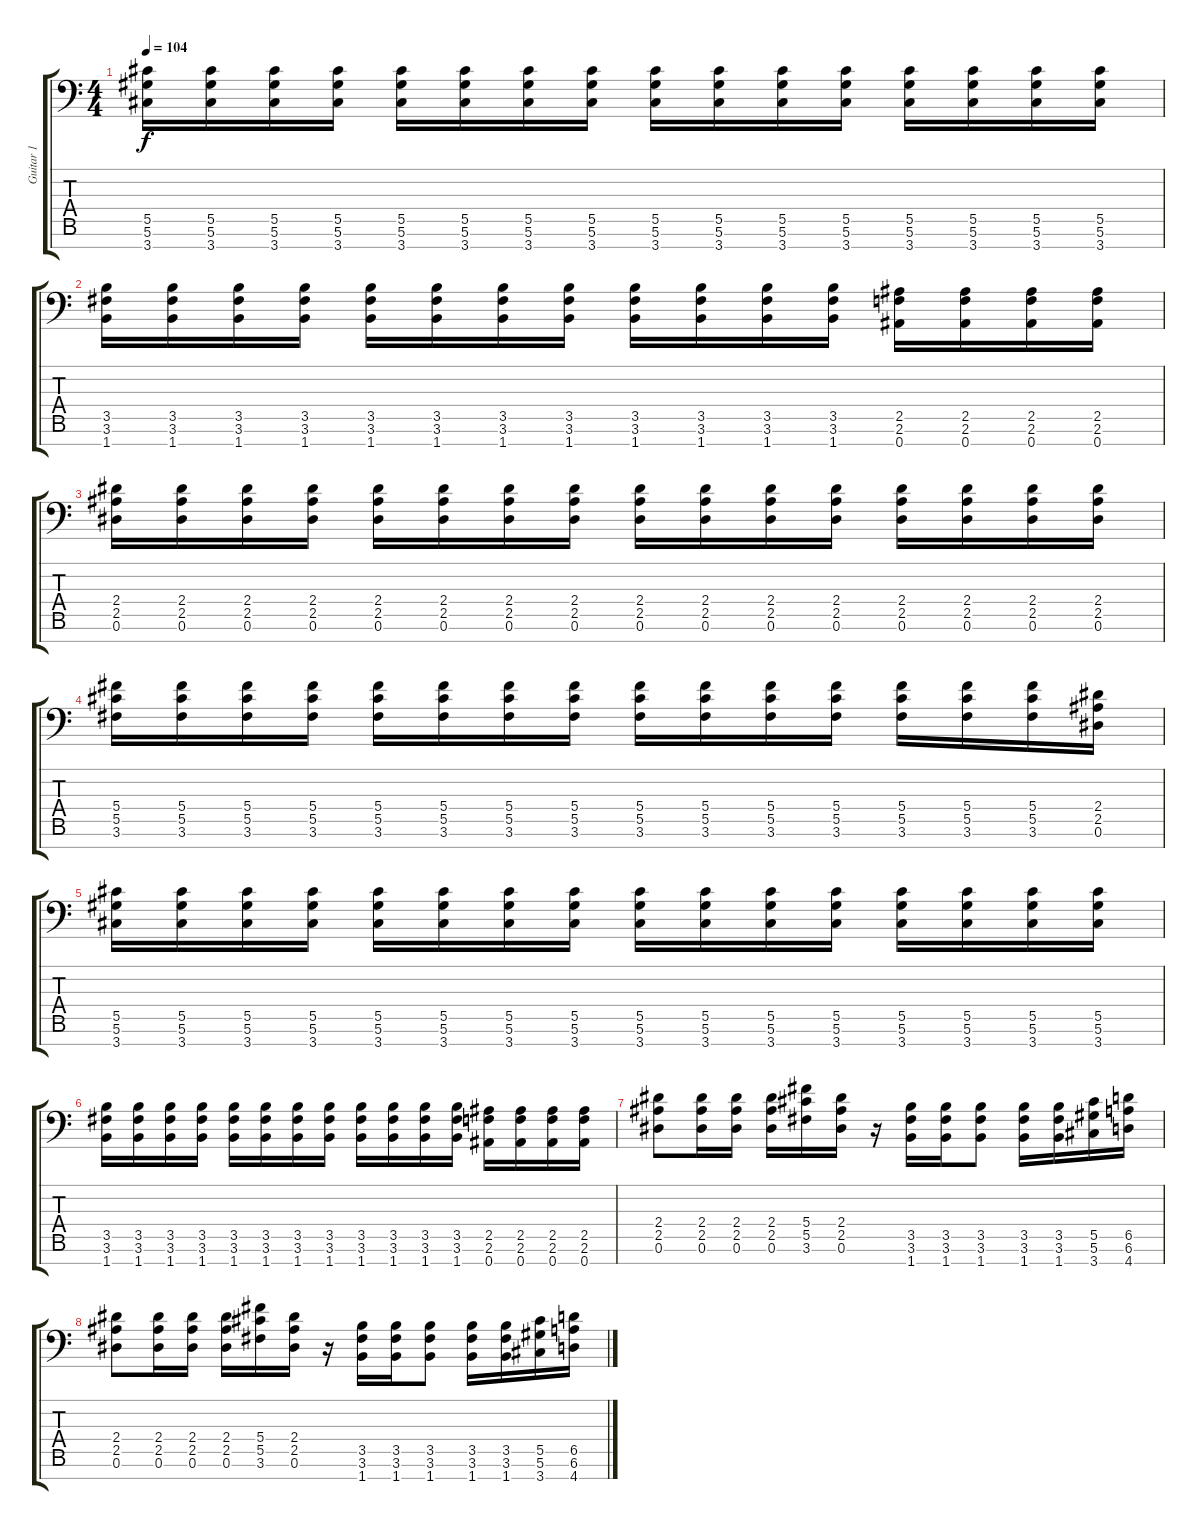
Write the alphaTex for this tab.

\track ("Guitar 1" "Guitar 1") {instrument distortionguitar}
\staff {score tabs}
\tuning (Eb4 Bb3 Gb3 Db3 Ab2 Eb2 Bb1) {hide}
\ts (4 4)
\tempo 104
\clef f4
\ks c
(5.5 5.6 3.7).16{dy f} (5.5 5.6 3.7).16 (5.5 5.6 3.7).16 (5.5 5.6 3.7).16 (5.5 5.6 3.7).16 (5.5 5.6 3.7).16 (5.5 5.6 3.7).16 (5.5 5.6 3.7).16 (5.5 5.6 3.7).16 (5.5 5.6 3.7).16 (5.5 5.6 3.7).16 (5.5 5.6 3.7).16 (5.5 5.6 3.7).16 (5.5 5.6 3.7).16 (5.5 5.6 3.7).16 (5.5 5.6 3.7).16 |
(3.5 3.6 1.7).16 (3.5 3.6 1.7).16 (3.5 3.6 1.7).16 (3.5 3.6 1.7).16 (3.5 3.6 1.7).16 (3.5 3.6 1.7).16 (3.5 3.6 1.7).16 (3.5 3.6 1.7).16 (3.5 3.6 1.7).16 (3.5 3.6 1.7).16 (3.5 3.6 1.7).16 (3.5 3.6 1.7).16 (2.5 2.6 0.7).16 (2.5 2.6 0.7).16 (2.5 2.6 0.7).16 (2.5 2.6 0.7).16 |
(2.4 2.5 0.6).16 (2.4 2.5 0.6).16 (2.4 2.5 0.6).16 (2.4 2.5 0.6).16 (2.4 2.5 0.6).16 (2.4 2.5 0.6).16 (2.4 2.5 0.6).16 (2.4 2.5 0.6).16 (2.4 2.5 0.6).16 (2.4 2.5 0.6).16 (2.4 2.5 0.6).16 (2.4 2.5 0.6).16 (2.4 2.5 0.6).16 (2.4 2.5 0.6).16 (2.4 2.5 0.6).16 (2.4 2.5 0.6).16 |
(5.4 5.5 3.6).16 (5.4 5.5 3.6).16 (5.4 5.5 3.6).16 (5.4 5.5 3.6).16 (5.4 5.5 3.6).16 (5.4 5.5 3.6).16 (5.4 5.5 3.6).16 (5.4 5.5 3.6).16 (5.4 5.5 3.6).16 (5.4 5.5 3.6).16 (5.4 5.5 3.6).16 (5.4 5.5 3.6).16 (5.4 5.5 3.6).16 (5.4 5.5 3.6).16 (5.4 5.5 3.6).16 (2.4 2.5 0.6).16 |
(5.5 5.6 3.7).16 (5.5 5.6 3.7).16 (5.5 5.6 3.7).16 (5.5 5.6 3.7).16 (5.5 5.6 3.7).16 (5.5 5.6 3.7).16 (5.5 5.6 3.7).16 (5.5 5.6 3.7).16 (5.5 5.6 3.7).16 (5.5 5.6 3.7).16 (5.5 5.6 3.7).16 (5.5 5.6 3.7).16 (5.5 5.6 3.7).16 (5.5 5.6 3.7).16 (5.5 5.6 3.7).16 (5.5 5.6 3.7).16 |
(3.5 3.6 1.7).16 (3.5 3.6 1.7).16 (3.5 3.6 1.7).16 (3.5 3.6 1.7).16 (3.5 3.6 1.7).16 (3.5 3.6 1.7).16 (3.5 3.6 1.7).16 (3.5 3.6 1.7).16 (3.5 3.6 1.7).16 (3.5 3.6 1.7).16 (3.5 3.6 1.7).16 (3.5 3.6 1.7).16 (2.5 2.6 0.7).16 (2.5 2.6 0.7).16 (2.5 2.6 0.7).16 (2.5 2.6 0.7).16 |
(2.4 2.5 0.6).8 (2.4 2.5 0.6).16 (2.4 2.5 0.6).16 (2.4 2.5 0.6).16 (5.4 5.5 3.6).16 (2.4 2.5 0.6).16 r.16 (3.5 3.6 1.7).16 (3.5 3.6 1.7).16 (3.5 3.6 1.7).8 (3.5 3.6 1.7).16 (3.5 3.6 1.7).16 (5.5 5.6 3.7).16 (6.5 6.6 4.7).16 |
(2.4 2.5 0.6).8 (2.4 2.5 0.6).16 (2.4 2.5 0.6).16 (2.4 2.5 0.6).16 (5.4 5.5 3.6).16 (2.4 2.5 0.6).16 r.16 (3.5 3.6 1.7).16 (3.5 3.6 1.7).16 (3.5 3.6 1.7).8 (3.5 3.6 1.7).16 (3.5 3.6 1.7).16 (5.5 5.6 3.7).16 (6.5 6.6 4.7).16
